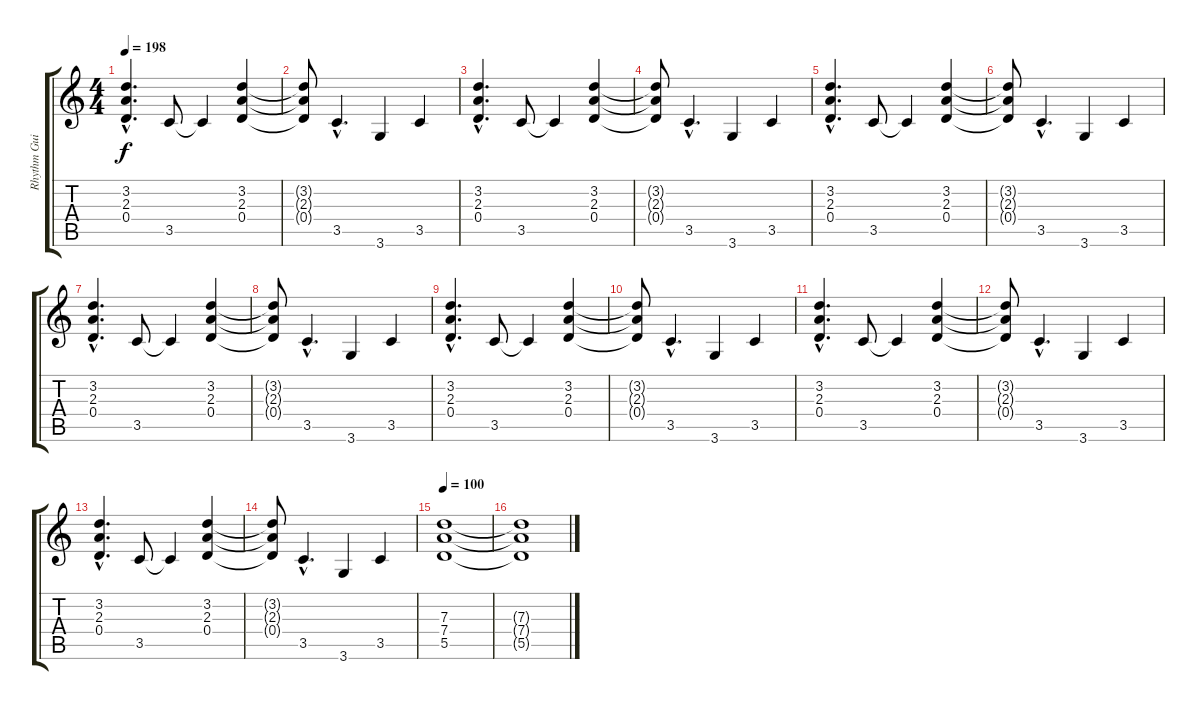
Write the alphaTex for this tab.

\track ("Rhythm Guitar 1" "Rhythm Gui") {instrument distortionguitar}
\staff {score tabs}
\tuning (E4 B3 G3 D3 A2 E2) {hide}
\ts (4 4)
\tempo 198
\clef g2
\ks c
(3.2{hac} 2.3{hac} 0.4{hac}).4{d dy f} 3.5.8 3.5{t}.4 (3.2 2.3 0.4).4 |
(3.2{t} 2.3{t} 0.4{t}).8 3.5{hac}.4{d} 3.6.4 3.5.4 |
(3.2{hac} 2.3{hac} 0.4{hac}).4{d} 3.5.8 3.5{t}.4 (3.2 2.3 0.4).4 |
(3.2{t} 2.3{t} 0.4{t}).8 3.5{hac}.4{d} 3.6.4 3.5.4 |
(3.2{hac} 2.3{hac} 0.4{hac}).4{d} 3.5.8 3.5{t}.4 (3.2 2.3 0.4).4 |
(3.2{t} 2.3{t} 0.4{t}).8 3.5{hac}.4{d} 3.6.4 3.5.4 |
(3.2{hac} 2.3{hac} 0.4{hac}).4{d} 3.5.8 3.5{t}.4 (3.2 2.3 0.4).4 |
(3.2{t} 2.3{t} 0.4{t}).8 3.5{hac}.4{d} 3.6.4 3.5.4 |
(3.2{hac} 2.3{hac} 0.4{hac}).4{d} 3.5.8 3.5{t}.4 (3.2 2.3 0.4).4 |
(3.2{t} 2.3{t} 0.4{t}).8 3.5{hac}.4{d} 3.6.4 3.5.4 |
(3.2{hac} 2.3{hac} 0.4{hac}).4{d} 3.5.8 3.5{t}.4 (3.2 2.3 0.4).4 |
(3.2{t} 2.3{t} 0.4{t}).8 3.5{hac}.4{d} 3.6.4 3.5.4 |
(3.2{hac} 2.3{hac} 0.4{hac}).4{d} 3.5.8 3.5{t}.4 (3.2 2.3 0.4).4 |
(3.2{t} 2.3{t} 0.4{t}).8 3.5{hac}.4{d} 3.6.4 3.5.4 |
\tempo 100
(7.3 7.4 5.5).1 |
(7.3{t} 7.4{t} 5.5{t}).1
